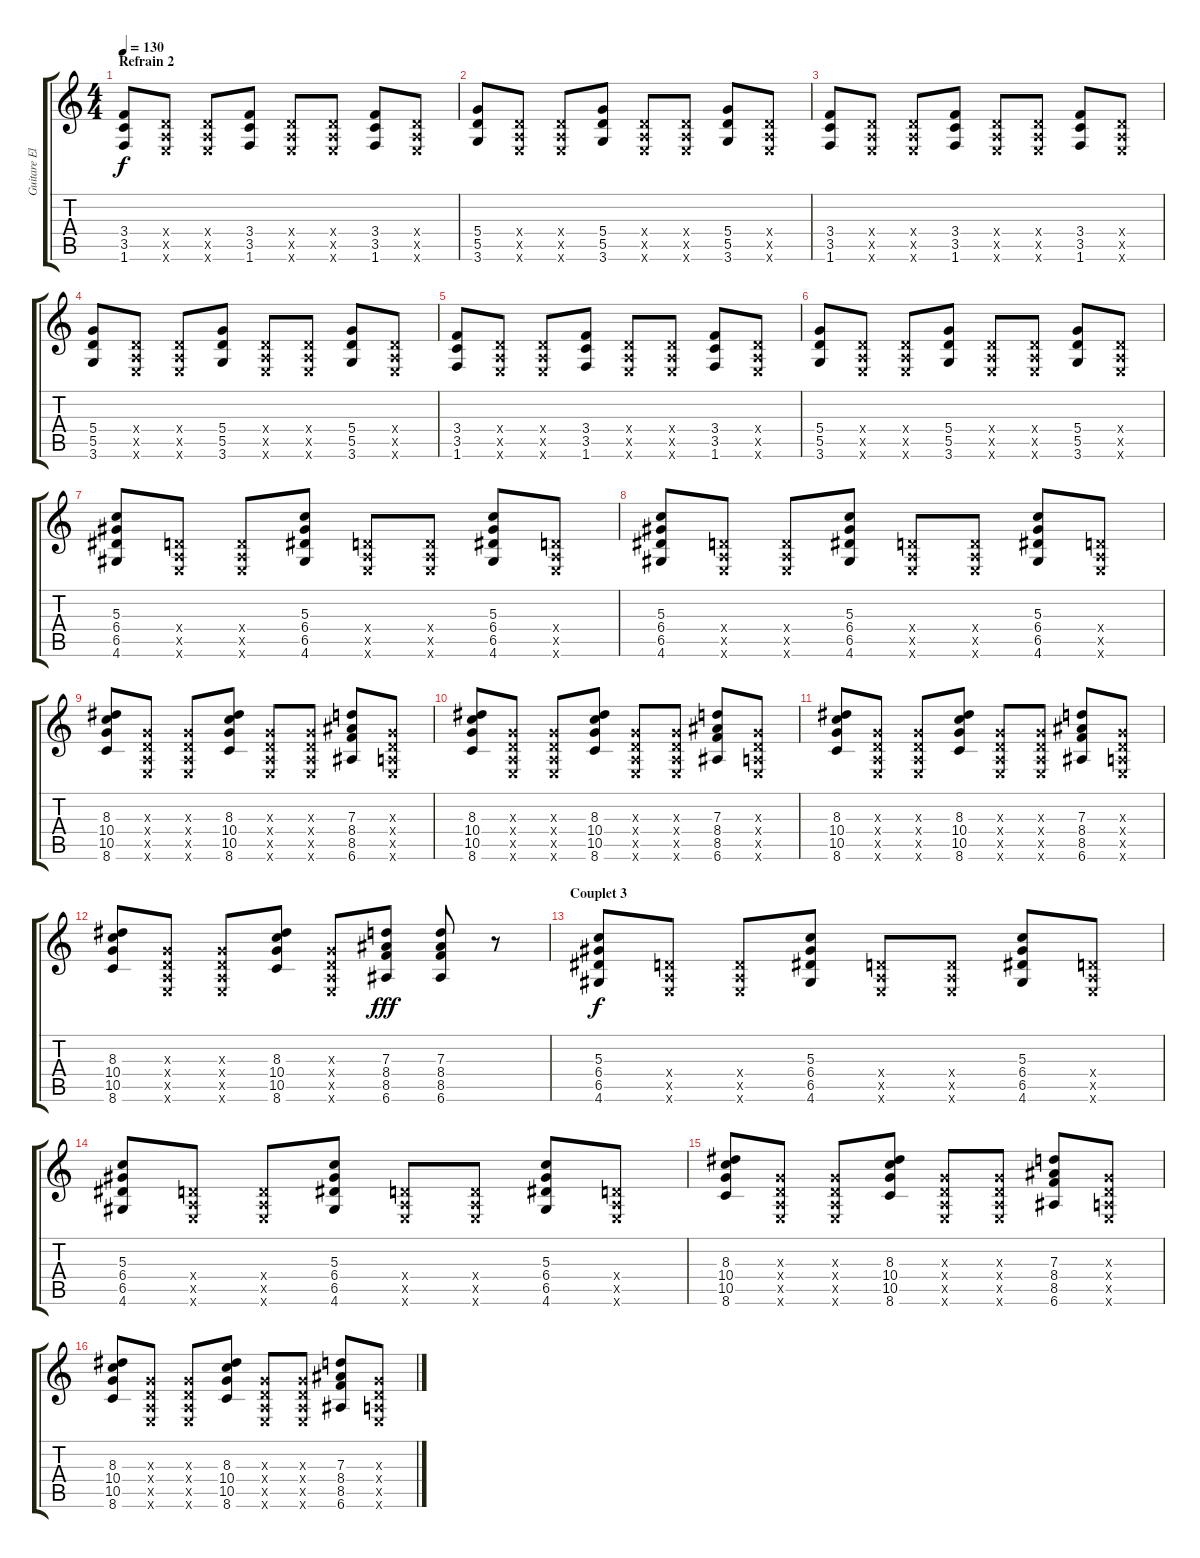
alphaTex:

\track ("Guitare Elect" "Guitare El") {instrument electricguitarclean}
\staff {score tabs}
\tuning (E4 B3 G3 D3 A2 E2) {hide}
\ts (4 4)
\section ("" "Refrain 2")
\tempo 130
\clef g2
\ks c
(3.4 3.5 1.6).8{dy f} (0.4{x} 0.5{x} 0.6{x}).8 (0.4{x} 0.5{x} 0.6{x}).8 (3.4 3.5 1.6).8 (0.4{x} 0.5{x} 0.6{x}).8 (0.4{x} 0.5{x} 0.6{x}).8 (3.4 3.5 1.6).8 (0.4{x} 0.5{x} 0.6{x}).8 |
(5.4 5.5 3.6).8 (0.4{x} 0.5{x} 0.6{x}).8 (0.4{x} 0.5{x} 0.6{x}).8 (5.4 5.5 3.6).8 (0.4{x} 0.5{x} 0.6{x}).8 (0.4{x} 0.5{x} 0.6{x}).8 (5.4 5.5 3.6).8 (0.4{x} 0.5{x} 0.6{x}).8 |
(3.4 3.5 1.6).8 (0.4{x} 0.5{x} 0.6{x}).8 (0.4{x} 0.5{x} 0.6{x}).8 (3.4 3.5 1.6).8 (0.4{x} 0.5{x} 0.6{x}).8 (0.4{x} 0.5{x} 0.6{x}).8 (3.4 3.5 1.6).8 (0.4{x} 0.5{x} 0.6{x}).8 |
(5.4 5.5 3.6).8 (0.4{x} 0.5{x} 0.6{x}).8 (0.4{x} 0.5{x} 0.6{x}).8 (5.4 5.5 3.6).8 (0.4{x} 0.5{x} 0.6{x}).8 (0.4{x} 0.5{x} 0.6{x}).8 (5.4 5.5 3.6).8 (0.4{x} 0.5{x} 0.6{x}).8 |
(3.4 3.5 1.6).8 (0.4{x} 0.5{x} 0.6{x}).8 (0.4{x} 0.5{x} 0.6{x}).8 (3.4 3.5 1.6).8 (0.4{x} 0.5{x} 0.6{x}).8 (0.4{x} 0.5{x} 0.6{x}).8 (3.4 3.5 1.6).8 (0.4{x} 0.5{x} 0.6{x}).8 |
(5.4 5.5 3.6).8 (0.4{x} 0.5{x} 0.6{x}).8 (0.4{x} 0.5{x} 0.6{x}).8 (5.4 5.5 3.6).8 (0.4{x} 0.5{x} 0.6{x}).8 (0.4{x} 0.5{x} 0.6{x}).8 (5.4 5.5 3.6).8 (0.4{x} 0.5{x} 0.6{x}).8 |
(5.3 6.4 6.5 4.6).8 (0.4{x} 0.5{x} 0.6{x}).8 (0.4{x} 0.5{x} 0.6{x}).8 (5.3 6.4 6.5 4.6).8 (0.4{x} 0.5{x} 0.6{x}).8 (0.4{x} 0.5{x} 0.6{x}).8 (5.3 6.4 6.5 4.6).8 (0.4{x} 0.5{x} 0.6{x}).8 |
(5.3 6.4 6.5 4.6).8 (0.4{x} 0.5{x} 0.6{x}).8 (0.4{x} 0.5{x} 0.6{x}).8 (5.3 6.4 6.5 4.6).8 (0.4{x} 0.5{x} 0.6{x}).8 (0.4{x} 0.5{x} 0.6{x}).8 (5.3 6.4 6.5 4.6).8 (0.4{x} 0.5{x} 0.6{x}).8 |
(8.3 10.4 10.5 8.6).8 (0.3{x} 0.4{x} 0.5{x} 0.6{x}).8 (0.3{x} 0.4{x} 0.5{x} 0.6{x}).8 (8.3 10.4 10.5 8.6).8 (0.3{x} 0.4{x} 0.5{x} 0.6{x}).8 (0.3{x} 0.4{x} 0.5{x} 0.6{x}).8 (7.3 8.4 8.5 6.6).8 (0.3{x} 0.4{x} 0.5{x} 0.6{x}).8 |
(8.3 10.4 10.5 8.6).8 (0.3{x} 0.4{x} 0.5{x} 0.6{x}).8 (0.3{x} 0.4{x} 0.5{x} 0.6{x}).8 (8.3 10.4 10.5 8.6).8 (0.3{x} 0.4{x} 0.5{x} 0.6{x}).8 (0.3{x} 0.4{x} 0.5{x} 0.6{x}).8 (7.3 8.4 8.5 6.6).8 (0.3{x} 0.4{x} 0.5{x} 0.6{x}).8 |
(8.3 10.4 10.5 8.6).8 (0.3{x} 0.4{x} 0.5{x} 0.6{x}).8 (0.3{x} 0.4{x} 0.5{x} 0.6{x}).8 (8.3 10.4 10.5 8.6).8 (0.3{x} 0.4{x} 0.5{x} 0.6{x}).8 (0.3{x} 0.4{x} 0.5{x} 0.6{x}).8 (7.3 8.4 8.5 6.6).8 (0.3{x} 0.4{x} 0.5{x} 0.6{x}).8 |
(8.3 10.4 10.5 8.6).8 (0.3{x} 0.4{x} 0.5{x} 0.6{x}).8 (0.3{x} 0.4{x} 0.5{x} 0.6{x}).8 (8.3 10.4 10.5 8.6).8 (0.3{x} 0.4{x} 0.5{x} 0.6{x}).8 (7.3 8.4 8.5 6.6).8{dy fff} (7.3 8.4 8.5 6.6).8 r.8 |
\section ("" "Couplet 3")
(5.3 6.4 6.5 4.6).8{dy f} (0.4{x} 0.5{x} 0.6{x}).8 (0.4{x} 0.5{x} 0.6{x}).8 (5.3 6.4 6.5 4.6).8 (0.4{x} 0.5{x} 0.6{x}).8 (0.4{x} 0.5{x} 0.6{x}).8 (5.3 6.4 6.5 4.6).8 (0.4{x} 0.5{x} 0.6{x}).8 |
(5.3 6.4 6.5 4.6).8 (0.4{x} 0.5{x} 0.6{x}).8 (0.4{x} 0.5{x} 0.6{x}).8 (5.3 6.4 6.5 4.6).8 (0.4{x} 0.5{x} 0.6{x}).8 (0.4{x} 0.5{x} 0.6{x}).8 (5.3 6.4 6.5 4.6).8 (0.4{x} 0.5{x} 0.6{x}).8 |
(8.3 10.4 10.5 8.6).8 (0.3{x} 0.4{x} 0.5{x} 0.6{x}).8 (0.3{x} 0.4{x} 0.5{x} 0.6{x}).8 (8.3 10.4 10.5 8.6).8 (0.3{x} 0.4{x} 0.5{x} 0.6{x}).8 (0.3{x} 0.4{x} 0.5{x} 0.6{x}).8 (7.3 8.4 8.5 6.6).8 (0.3{x} 0.4{x} 0.5{x} 0.6{x}).8 |
(8.3 10.4 10.5 8.6).8 (0.3{x} 0.4{x} 0.5{x} 0.6{x}).8 (0.3{x} 0.4{x} 0.5{x} 0.6{x}).8 (8.3 10.4 10.5 8.6).8 (0.3{x} 0.4{x} 0.5{x} 0.6{x}).8 (0.3{x} 0.4{x} 0.5{x} 0.6{x}).8 (7.3 8.4 8.5 6.6).8 (0.3{x} 0.4{x} 0.5{x} 0.6{x}).8
